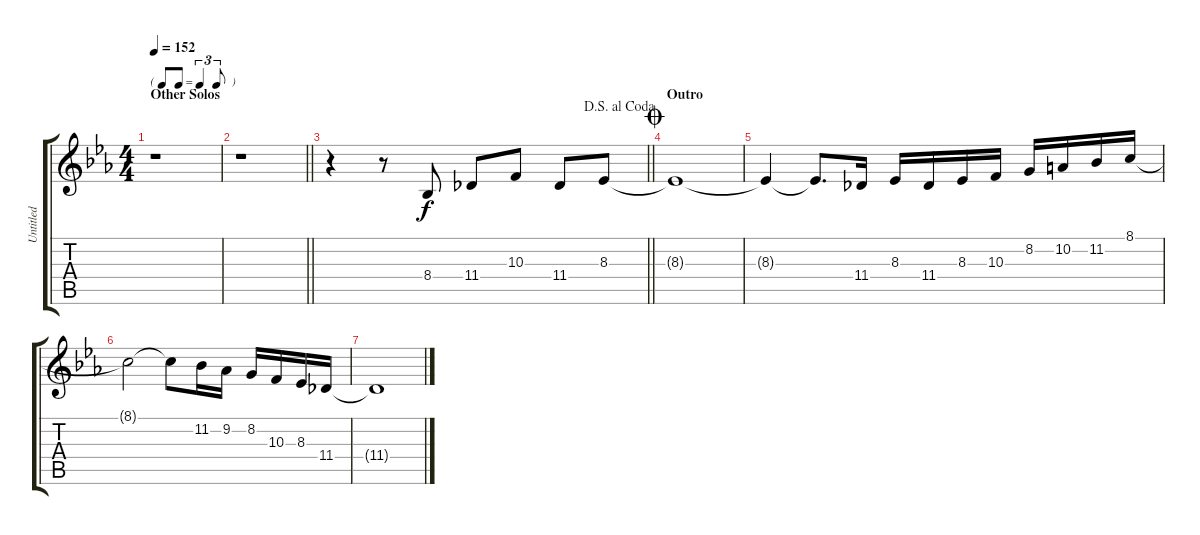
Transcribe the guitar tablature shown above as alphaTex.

\track ("Untitled" "Untitled") {instrument tenorsax}
\staff {score tabs}
\tuning (E4 B3 G3 D3 A2 E2) {hide}
\ts (4 4)
\tf triplet8th
\section ("" "Other Solos")
\tempo 152
\clef g2
\ks eb
r.1{dy f} |
\barLineRight lightlight
r.1 |
\jump dalsegnoalcoda
\barLineRight lightlight
r.4 r.8 8.4.8 11.4.8 10.3.8 11.4.8 8.3.8 |
\section ("" "Outro")
\jump coda
8.3{t}.1 |
8.3{t}.4 8.3{t}.8{d} 11.4.16 8.3.16 11.4.16 8.3.16 10.3.16 8.2.16 10.2.16 11.2.16 8.1.16 |
8.1{t}.2 8.1{t}.8 11.2.16 9.2.16 8.2.16 10.3.16 8.3.16 11.4.16 |
11.4{t}.1
